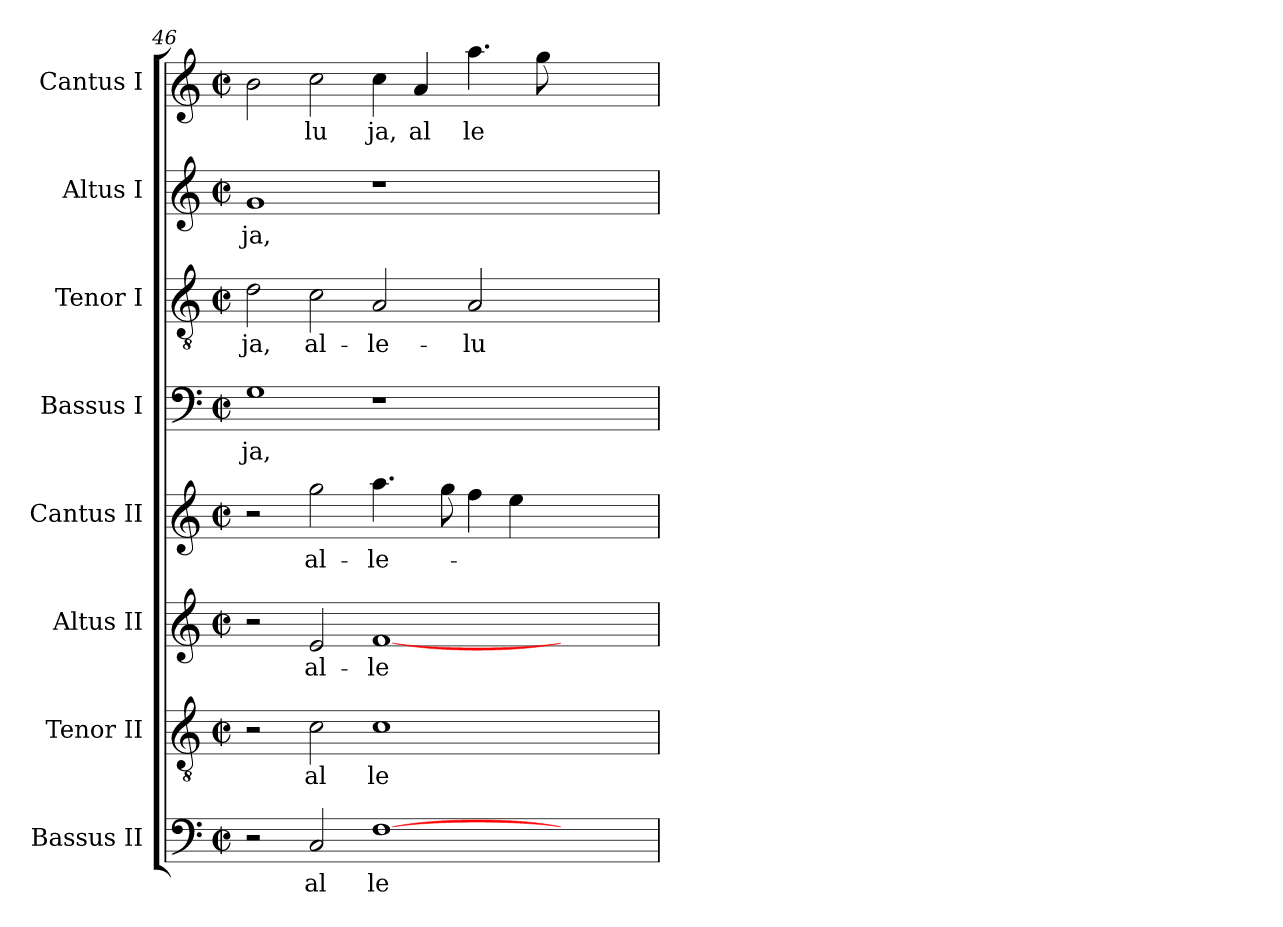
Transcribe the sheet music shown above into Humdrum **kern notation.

**kern	**text	**kern	**text	**kern	**text	**kern	**text	**kern	**text	**kern	**text	**kern	**text	**kern	**text
*part8	*part8	*part7	*part7	*part6	*part6	*part5	*part5	*part4	*part4	*part3	*part3	*part2	*part2	*part1	*part1
*staff8	*staff8	*staff7	*staff7	*staff6	*staff6	*staff5	*staff5	*staff4	*staff4	*staff3	*staff3	*staff2	*staff2	*staff1	*staff1
*I"Bassus II	*	*I"Tenor II	*	*I"Altus II	*	*I"Cantus II	*	*I"Bassus I	*	*I"Tenor I	*	*I"Altus I	*	*I"Cantus I	*
*clefF4	*	*clefGv2	*	*clefG2	*	*clefG2	*	*clefF4	*	*clefGv2	*	*clefG2	*	*clefG2	*
*M2/2	*	*M2/2	*	*M2/2	*	*M2/2	*	*M2/2	*	*M2/2	*	*M2/2	*	*M2/2	*
*met(c|)	*	*met(c|)	*	*met(c|)	*	*met(c|)	*	*met(c|)	*	*met(c|)	*	*met(c|)	*	*met(c|)	*
=46	=46	=46	=46	=46	=46	=46	=46	=46	=46	=46	=46	=46	=46	=46	=46
!	!	!	!	!	!	!	!	!	!LO:LY:b:cj	!	!LO:LY:b:cj	!	!LO:LY:b:cj	!	!
2r	.	2r	.	2r	.	2r	.	1G	ja,	2d\	-ja,	1g	-ja,	2b\	.
!	!LO:LY:b:cj	!	!LO:LY:b:cj	!	!LO:LY:b:cj	!	!LO:LY:b:cj	!	!	!	!LO:LY:b:cj	!	!	!	!LO:LY:b:cj
2C/	al	2c\	al	2e/	al-	2gg\	al-	.	.	2c\	al-	.	.	2cc\	lu
!	!LO:LY:b:cj	!	!LO:LY:b:cj	!	!LO:LY:b:cj	!	!LO:LY:b:cj	!LO:N:vis=1	!	!	!LO:LY:b:cj	!LO:N:vis=1	!	!	!LO:LY:b:cj
[<1F	le	1c	le	[>1f	-le-	4.aa\	-le-	0r	.	2A/	-le-	0r	.	4cc\	ja,
!	!	!	!	!	!	!	!	!	!	!	!	!	!	!	!LO:LY:b:cj
.	.	.	.	.	.	.	.	.	.	.	.	.	.	4a/	al
.	.	.	.	.	.	8gg\	.	.	.	.	.	.	.	.	.
!	!	!	!	!	!	!	!	!	!	!	!LO:LY:b:cj	!	!	!	!LO:LY:b:cj
.	.	.	.	.	.	4ff\	.	.	.	2A/	-lu-	.	.	4.aa\	le
.	.	.	.	.	.	4ee\	.	.	.	.	.	.	.	.	.
.	.	.	.	.	.	.	.	.	.	.	.	.	.	8gg\	.
1ryy	.	1ryy	.	1ryy	.	1ryy	.	.	.	1ryy	.	.	.	1ryy	.
=	=	=	=	=	=	=	=	=	=	=	=	=	=	=	=
*-	*-	*-	*-	*-	*-	*-	*-	*-	*-	*-	*-	*-	*-	*-	*-
